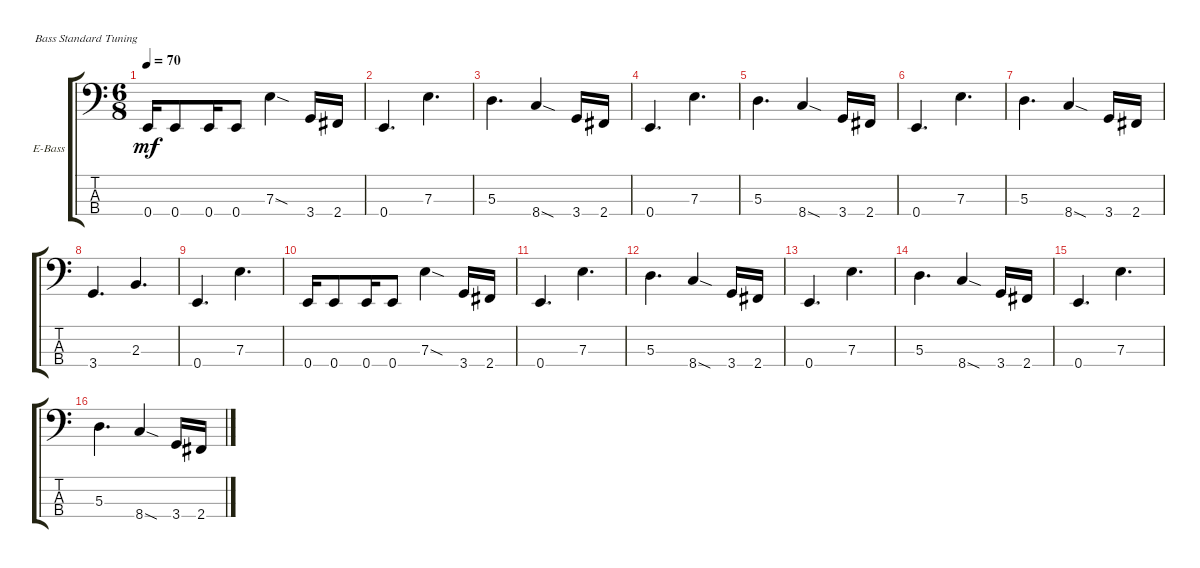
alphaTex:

\defaultSystemsLayout 4
\bracketExtendMode groupsimilarinstruments
\firstSystemTrackNameOrientation horizontal
\otherSystemsTrackNameOrientation horizontal
\track ("Electric Bass" "E-Bass") {instrument electricbassfinger}
\staff {score tabs}
\tuning (G2 D2 A1 E1)
\ts (6 8)
\tempo 70
\clef f4
\scale
0.333333
\ks c
0.4.16{dy mf} 0.4.8 0.4.16 0.4.8 7.3{sod}.4 3.4.16 2.4.16 |
\scale
0.333333 0.4.4{d} 7.3.4{d} |
\scale
0.333333 5.3.4{d} 8.4{sod}.4 3.4.16 2.4.16 |
\scale
0.333333 0.4.4{d} 7.3.4{d} |
\scale
0.333333 5.3.4{d} 8.4{sod}.4 3.4.16 2.4.16 |
\scale
0.333333 0.4.4{d} 7.3.4{d} |
\scale
0.333333 5.3.4{d} 8.4{sod}.4 3.4.16 2.4.16 |
\scale
0.333333 3.4.4{d} 2.3.4{d} |
\scale
0.333333 0.4.4{d} 7.3.4{d} |
\scale
0.333333 0.4.16 0.4.8 0.4.16 0.4.8 7.3{sod}.4 3.4.16 2.4.16 |
\scale
0.333333 0.4.4{d} 7.3.4{d} |
\scale
0.333333 5.3.4{d} 8.4{sod}.4 3.4.16 2.4.16 |
\scale
0.333333 0.4.4{d} 7.3.4{d} |
\scale
0.333333 5.3.4{d} 8.4{sod}.4 3.4.16 2.4.16 |
\scale
0.333333 0.4.4{d} 7.3.4{d} |
\scale
0.333333 5.3.4{d} 8.4{sod}.4 3.4.16 2.4.16
